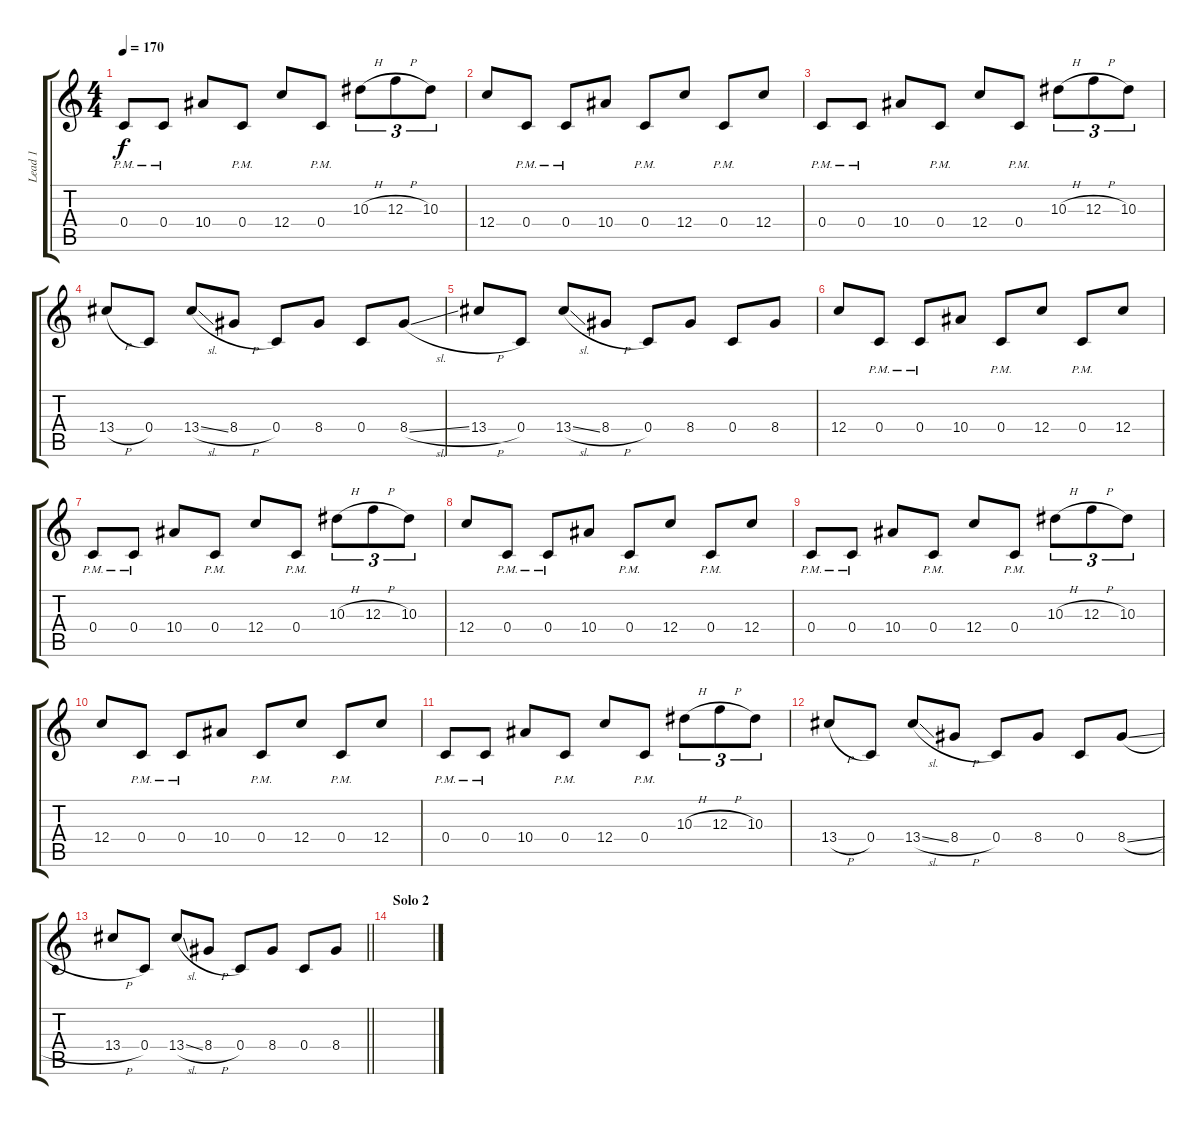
\track ("Lead 1" "Lead 1") {instrument distortionguitar}
\staff {score tabs}
\tuning (D4 A3 F3 C3 G2 C2) {hide}
\ts (4 4)
\tempo 170
\clef g2
\ks c
0.4{pm}.8{dy f} 0.4{pm}.8 10.4.8 0.4{pm}.8 12.4.8 0.4{pm}.8 10.3{h}.8{tu (3 2)} 12.3{h}.8{tu (3 2)} 10.3.8{tu (3 2)} |
12.4.8 0.4{pm}.8 0.4{pm}.8 10.4.8 0.4{pm}.8 12.4.8 0.4{pm}.8 12.4.8 |
0.4{pm}.8 0.4{pm}.8 10.4.8 0.4{pm}.8 12.4.8 0.4{pm}.8 10.3{h}.8{tu (3 2)} 12.3{h}.8{tu (3 2)} 10.3.8{tu (3 2)} |
13.4{h}.8 0.4.8 13.4{sl}.8 8.4{h}.8 0.4.8 8.4.8 0.4.8 8.4{sl}.8 |
13.4{h}.8 0.4.8 13.4{sl}.8 8.4{h}.8 0.4.8 8.4.8 0.4.8 8.4.8 |
12.4.8 0.4{pm}.8 0.4{pm}.8 10.4.8 0.4{pm}.8 12.4.8 0.4{pm}.8 12.4.8 |
0.4{pm}.8 0.4{pm}.8 10.4.8 0.4{pm}.8 12.4.8 0.4{pm}.8 10.3{h}.8{tu (3 2)} 12.3{h}.8{tu (3 2)} 10.3.8{tu (3 2)} |
12.4.8 0.4{pm}.8 0.4{pm}.8 10.4.8 0.4{pm}.8 12.4.8 0.4{pm}.8 12.4.8 |
0.4{pm}.8 0.4{pm}.8 10.4.8 0.4{pm}.8 12.4.8 0.4{pm}.8 10.3{h}.8{tu (3 2)} 12.3{h}.8{tu (3 2)} 10.3.8{tu (3 2)} |
12.4.8 0.4{pm}.8 0.4{pm}.8 10.4.8 0.4{pm}.8 12.4.8 0.4{pm}.8 12.4.8 |
0.4{pm}.8 0.4{pm}.8 10.4.8 0.4{pm}.8 12.4.8 0.4{pm}.8 10.3{h}.8{tu (3 2)} 12.3{h}.8{tu (3 2)} 10.3.8{tu (3 2)} |
13.4{h}.8 0.4.8 13.4{sl}.8 8.4{h}.8 0.4.8 8.4.8 0.4.8 8.4{sl}.8 |
\barLineRight lightlight
13.4{h}.8 0.4.8 13.4{sl}.8 8.4{h}.8 0.4.8 8.4.8 0.4.8 8.4.8 |
\section ("" "Solo 2")
